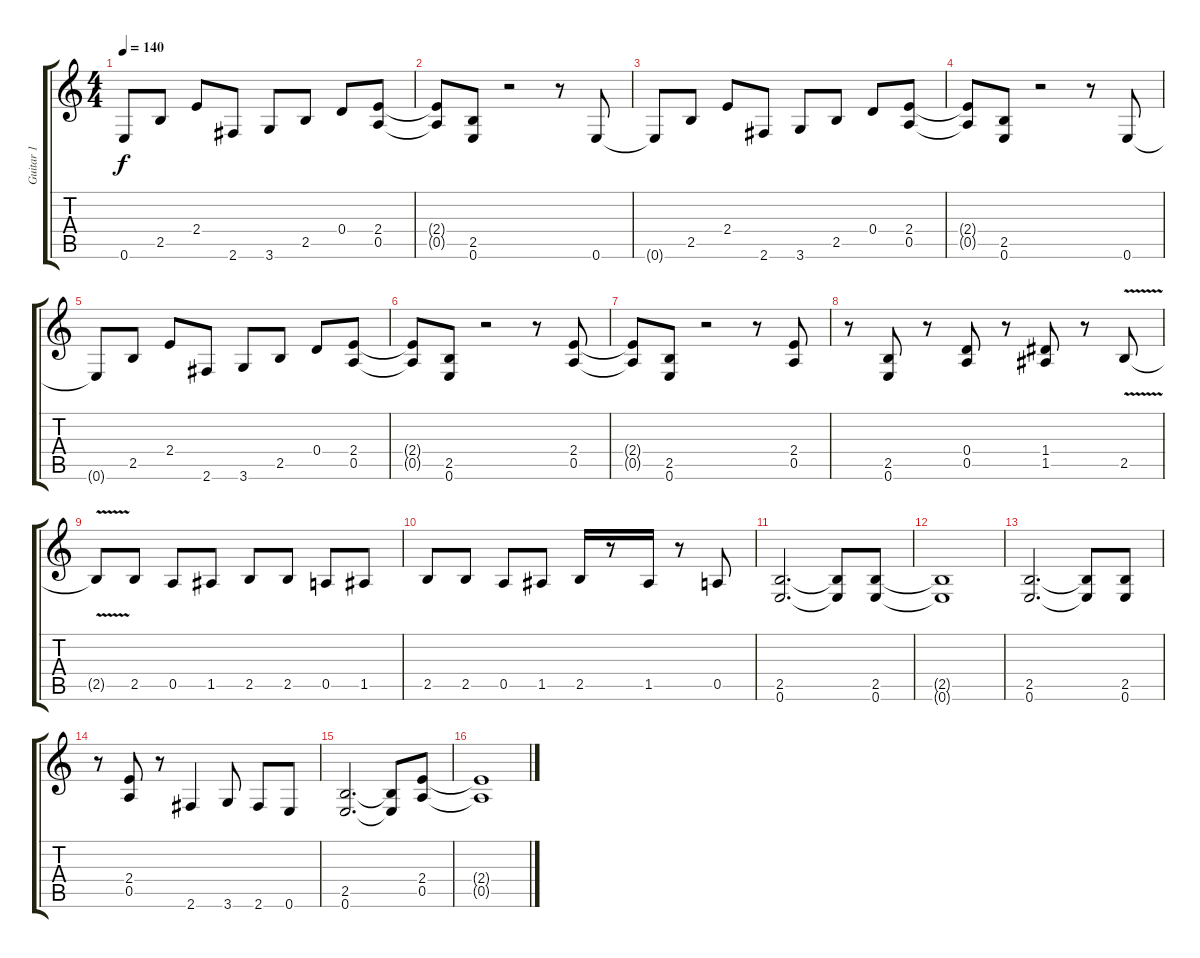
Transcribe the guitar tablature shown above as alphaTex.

\track ("Guitar 1            " "Guitar 1  ") {instrument distortionguitar}
\staff {score tabs}
\tuning (E4 B3 G3 D3 A2 E2) {hide}
\ts (4 4)
\tempo 140
\clef g2
\ks c
0.6{t}.8{dy f} 2.5.8 2.4.8 2.6.8 3.6.8 2.5.8 0.4.8 (2.4 0.5).8 |
(2.4{t} 0.5{t}).8 (2.5 0.6).8 r.2 r.8 0.6.8 |
0.6{t}.8 2.5.8 2.4.8 2.6.8 3.6.8 2.5.8 0.4.8 (2.4 0.5).8 |
(2.4{t} 0.5{t}).8 (2.5 0.6).8 r.2 r.8 0.6.8 |
0.6{t}.8 2.5.8 2.4.8 2.6.8 3.6.8 2.5.8 0.4.8 (2.4 0.5).8 |
(2.4{t} 0.5{t}).8 (2.5 0.6).8 r.2 r.8 (2.4 0.5).8 |
(2.4{t} 0.5{t}).8 (2.5 0.6).8 r.2 r.8 (2.4 0.5).8 |
r.8 (2.5 0.6).8 r.8 (0.4 0.5).8 r.8 (1.4 1.5).8 r.8 2.5{v}.8 |
2.5{t}.8 2.5.8 0.5.8 1.5.8 2.5.8 2.5.8 0.5.8 1.5.8 |
2.5.8 2.5.8 0.5.8 1.5.8 2.5.16 r.8 1.5.16 r.8 0.5.8 |
(2.5 0.6).2{d} (2.5{t} 0.6{t}).8 (2.5 0.6).8 |
(2.5{t} 0.6{t}).1 |
(2.5 0.6).2{d} (2.5{t} 0.6{t}).8 (2.5 0.6).8 |
r.8 (2.4 0.5).8 r.8 2.6.4 3.6.8 2.6.8 0.6.8 |
(2.5 0.6).2{d} (2.5{t} 0.6{t}).8 (2.4 0.5).8 |
(2.4{t} 0.5{t}).1
